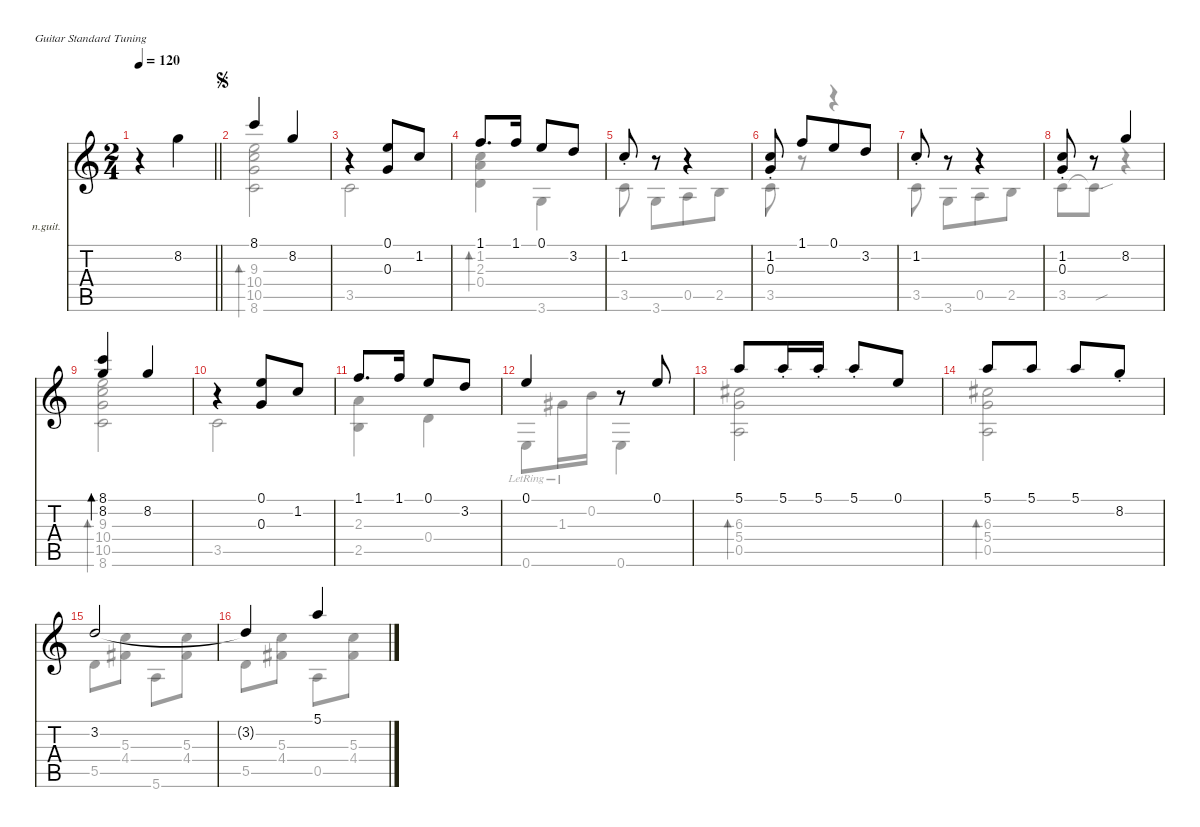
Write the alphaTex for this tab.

\defaultSystemsLayout 4
\hideDynamics
\bracketExtendMode nobrackets
\firstSystemTrackNameOrientation horizontal
\otherSystemsTrackNameOrientation horizontal
\track ("Гитара" "n.guit.") {instrument acousticguitarnylon}
\staff {score tabs}
\tuning (E4 B3 G3 D3 A2 E2)
\voice
\ts (2 4)
\beaming (8 2 2)
\tempo 120
\clef g2
\barLineRight lightlight
\ks c
r.4{dy f instrument acousticguitarnylon beam Down} 8.2.4{beam Down} |
\jump segno
8.1.4{beam Up} 8.2.4{beam Up} |
r.4{beam Up} (0.1 0.3).8{beam Up} 1.2.8{beam Up} |
1.1.8{d beam Up} 1.1.16{beam Up} 0.1.8{beam Up} 3.2.8{beam Up} |
1.2{st}.8{beam Up} r.8{beam Up} r.4{beam Up} |
(1.2{st} 0.3{st}).8{beam Up beam split} 1.1.8{beam Up beam merge} 0.1.8{beam Up beam merge} 3.2.8{beam Up} |
1.2{st}.8{beam Up} r.8{beam Up} r.4{beam Up} |
(1.2{st} 0.3{st}).8{beam Up} r.8{beam Up} 8.2.4{beam Up} |
(8.1 8.2).4{bd 30 beam Up} 8.2.4{beam Up} |
r.4{beam Up} (0.1 0.3).8{beam Up} 1.2.8{beam Up} |
1.1.8{d beam Up} 1.1.16{beam Up} 0.1.8{beam Up} 3.2.8{beam Up} |
0.1.4{beam Up} r.8{beam Up} 0.1.8{beam Up} |
5.1.8{beam Up} 5.1{st}.16{beam Up} 5.1{st}.16{beam Up} 5.1{st}.8{beam Up} 0.1.8{beam Up} |
5.1.8{beam Up} 5.1.8{beam Up} 5.1.8{beam Up} 8.2{st}.8{beam Up} |
3.2.2{beam Up} |
3.2{t}.4{beam Up} 5.1.4{beam Up}
\voice
\clef g2
\ottava regular
\simile none
\barLineRight lightlight
\ks c
|
(9.3 10.4 10.5 8.6).2{bd 60 beam Down} |
3.5.2{beam Down} |
(1.2 2.3 0.4).4{bd 30 beam Down} 3.6.4{beam Down} |
3.5.8{beam Down beam split} 3.6.8{beam Down beam merge} 0.5.8{beam Down} 2.5.8{beam Down} |
3.5.8{beam Down} r.8{beam Down} r.4{beam Down} |
3.5.8{beam Down beam split} 3.6.8{beam Down beam merge} 0.5.8{beam Down} 2.5.8{beam Down} |
3.5.8{beam Down} 3.5{sou t}.8{beam Down} r.4{beam Down} |
(9.3 10.4 10.5 8.6).2{bd 60 beam Down} |
3.5.2{beam Down} |
(2.3 2.5).4{beam Down} 0.4.4{beam Down} |
0.6{lr}.8{beam Down} 1.3{lr acc #}.16{beam Down} 0.2.16{beam Down} 0.6.4{beam Down} |
(6.3{acc #} 5.4 0.5).2{bd 30 beam Down} |
(6.3{acc #} 5.4 0.5).2{bd 30 beam Down} |
5.5.8{beam Down} (5.3 4.4{acc #}).8{beam Down} 5.6.8{beam Down} (5.3 4.4{acc #}).8{beam Down} |
5.5.8{beam Down} (5.3 4.4{acc #}).8{beam Down} 0.5.8{beam Down} (5.3 4.4{acc #}).8{beam Down}
